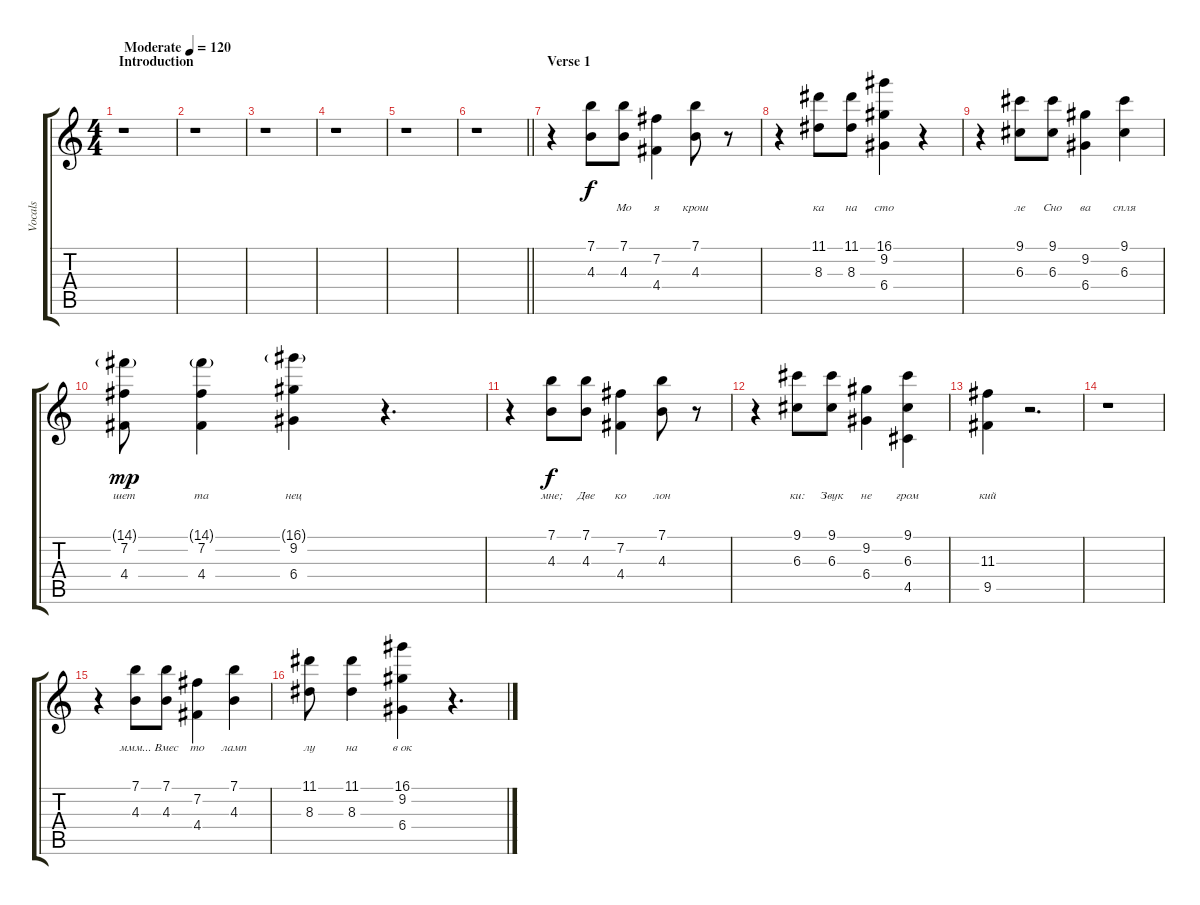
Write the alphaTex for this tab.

\track ("Vocals" "Vocals") {instrument acousticguitarsteel}
\staff {score tabs}
\tuning (E4 B3 G3 D3 A2 E2) {hide}
\ts (4 4)
\section ("" "Introduction")
\tempo (120 "Moderate")
\clef g2
\ks c
r.1{dy f instrument acousticguitarsteel} |
r.1 |
r.1 |
r.1 |
r.1 |
\barLineRight lightlight
r.1 |
\section ("" "Verse 1")
r.4 (7.1 4.3).8{lyrics (0 "") lyrics (1 "") lyrics (2 "") lyrics (3 "") lyrics (4 "")} (7.1 4.3).8{lyrics (0 "Мо") lyrics (1 "") lyrics (2 "") lyrics (3 "") lyrics (4 "")} (7.2 4.4).4{lyrics (0 "я") lyrics (1 "") lyrics (2 "") lyrics (3 "") lyrics (4 "")} (7.1 4.3).8{lyrics (0 "крош") lyrics (1 "") lyrics (2 "") lyrics (3 "") lyrics (4 "")} r.8 |
r.4 (11.1 8.3).8{lyrics (0 "ка") lyrics (1 "") lyrics (2 "") lyrics (3 "") lyrics (4 "")} (11.1 8.3).8{lyrics (0 "на") lyrics (1 "") lyrics (2 "") lyrics (3 "") lyrics (4 "")} (16.1 9.2 6.4).4{lyrics (0 "сто") lyrics (1 "") lyrics (2 "") lyrics (3 "") lyrics (4 "")} r.4 |
r.4 (9.1 6.3).8{lyrics (0 "ле") lyrics (1 "") lyrics (2 "") lyrics (3 "") lyrics (4 "")} (9.1 6.3).8{lyrics (0 "Сно") lyrics (1 "") lyrics (2 "") lyrics (3 "") lyrics (4 "")} (9.2 6.4).4{lyrics (0 "ва") lyrics (1 "") lyrics (2 "") lyrics (3 "") lyrics (4 "")} (9.1 6.3).4{lyrics (0 "спля") lyrics (1 "") lyrics (2 "") lyrics (3 "") lyrics (4 "")} |
(14.1{g} 7.2 4.4).8{lyrics (0 "шет") lyrics (1 "") lyrics (2 "") lyrics (3 "") lyrics (4 "") dy mp} (14.1{g} 7.2 4.4).4{lyrics (0 "та") lyrics (1 "") lyrics (2 "") lyrics (3 "") lyrics (4 "")} (16.1{g} 9.2 6.4).4{lyrics (0 "нец") lyrics (1 "") lyrics (2 "") lyrics (3 "") lyrics (4 "")} r.4{d} |
r.4 (7.1 4.3).8{lyrics (0 "мне;") lyrics (1 "") lyrics (2 "") lyrics (3 "") lyrics (4 "") dy f} (7.1 4.3).8{lyrics (0 "Две") lyrics (1 "") lyrics (2 "") lyrics (3 "") lyrics (4 "")} (7.2 4.4).4{lyrics (0 "ко") lyrics (1 "") lyrics (2 "") lyrics (3 "") lyrics (4 "")} (7.1 4.3).8{lyrics (0 "лон") lyrics (1 "") lyrics (2 "") lyrics (3 "") lyrics (4 "")} r.8 |
r.4 (9.1 6.3).8{lyrics (0 "ки:") lyrics (1 "") lyrics (2 "") lyrics (3 "") lyrics (4 "")} (9.1 6.3).8{lyrics (0 "Звук") lyrics (1 "") lyrics (2 "") lyrics (3 "") lyrics (4 "")} (9.2 6.4).4{lyrics (0 "не") lyrics (1 "") lyrics (2 "") lyrics (3 "") lyrics (4 "")} (9.1 6.3 4.5).4{lyrics (0 "гром") lyrics (1 "") lyrics (2 "") lyrics (3 "") lyrics (4 "")} |
(11.3 9.5).4{lyrics (0 "кий") lyrics (1 "") lyrics (2 "") lyrics (3 "") lyrics (4 "")} r.2{d} |
r.1 |
r.4 (7.1 4.3).8{lyrics (0 "ммм...") lyrics (1 "") lyrics (2 "") lyrics (3 "") lyrics (4 "")} (7.1 4.3).8{lyrics (0 "Вмес") lyrics (1 "") lyrics (2 "") lyrics (3 "") lyrics (4 "")} (7.2 4.4).4{lyrics (0 "то") lyrics (1 "") lyrics (2 "") lyrics (3 "") lyrics (4 "")} (7.1 4.3).4{lyrics (0 "ламп") lyrics (1 "") lyrics (2 "") lyrics (3 "") lyrics (4 "")} |
(11.1 8.3).8{lyrics (0 "лу") lyrics (1 "") lyrics (2 "") lyrics (3 "") lyrics (4 "")} (11.1 8.3).4{lyrics (0 "на") lyrics (1 "") lyrics (2 "") lyrics (3 "") lyrics (4 "")} (16.1 9.2 6.4).4{lyrics (0 "в ок") lyrics (1 "") lyrics (2 "") lyrics (3 "") lyrics (4 "")} r.4{d}
